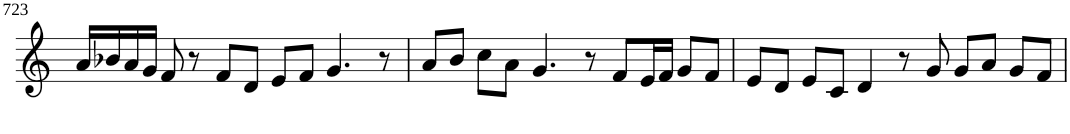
**kern
*part1
*staff1
*I"Violin
!!LO:PB:g=z
*clefG2
*k[]
*M6/4
=723
16a/LL
16b-X/
16a/
16g/JJ
8f/
8r
8f/L
8d/J
8e/L
8f/J
4.g/
8r
=724
8a/L
8b/J
8cc\L
8a\J
4.g/
8r
8f/L
16e/L
16f/JJ
8g/L
8f/J
=725
8e/L
8d/J
8e/L
8c/J
4d/
8r
8g/
8g/L
8a/J
8g/L
8f/J
=
*-
